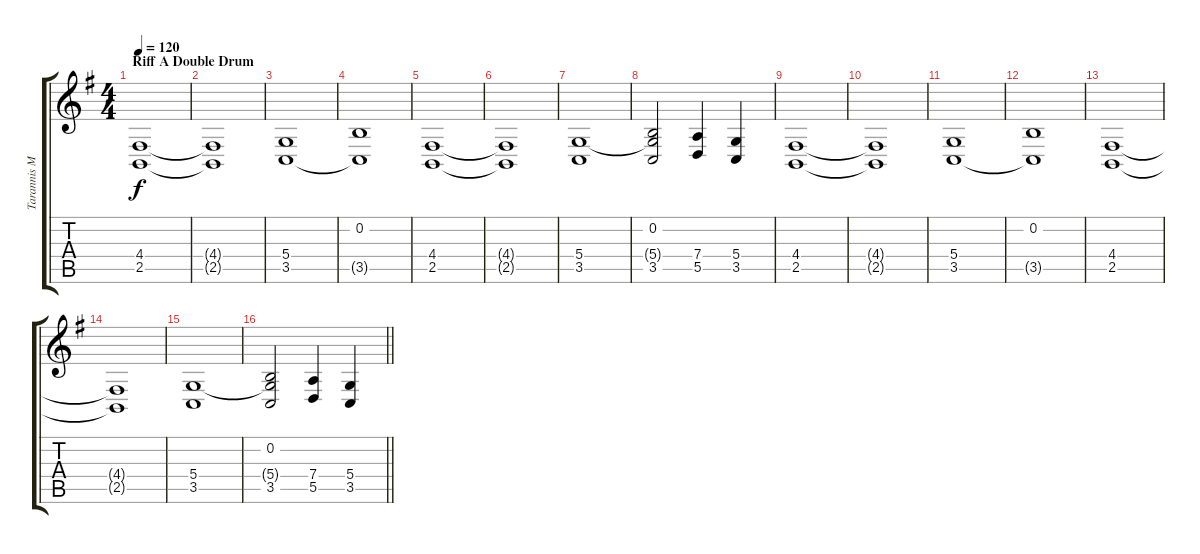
\track ("Tarannis Moloch" "Tarannis M") {instrument stringensemble1}
\staff {score tabs}
\tuning (E4 B3 G3 D3 A2 E2) {hide}
\ts (4 4)
\section ("" "Riff A Double Drum")
\tempo 120
\clef g2
\ks eminor
(4.4 2.5).1{dy f} |
(4.4{t} 2.5{t}).1 |
(5.4 3.5).1 |
(0.2 3.5{t}).1 |
(4.4 2.5).1 |
(4.4{t} 2.5{t}).1 |
(5.4 3.5).1 |
(0.2 5.4{t} 3.5).2 (7.4 5.5).4 (5.4 3.5).4 |
(4.4 2.5).1 |
(4.4{t} 2.5{t}).1 |
(5.4 3.5).1 |
(0.2 3.5{t}).1 |
(4.4 2.5).1 |
(4.4{t} 2.5{t}).1 |
(5.4 3.5).1 |
\barLineRight lightlight
(0.2 5.4{t} 3.5).2 (7.4 5.5).4 (5.4 3.5).4
